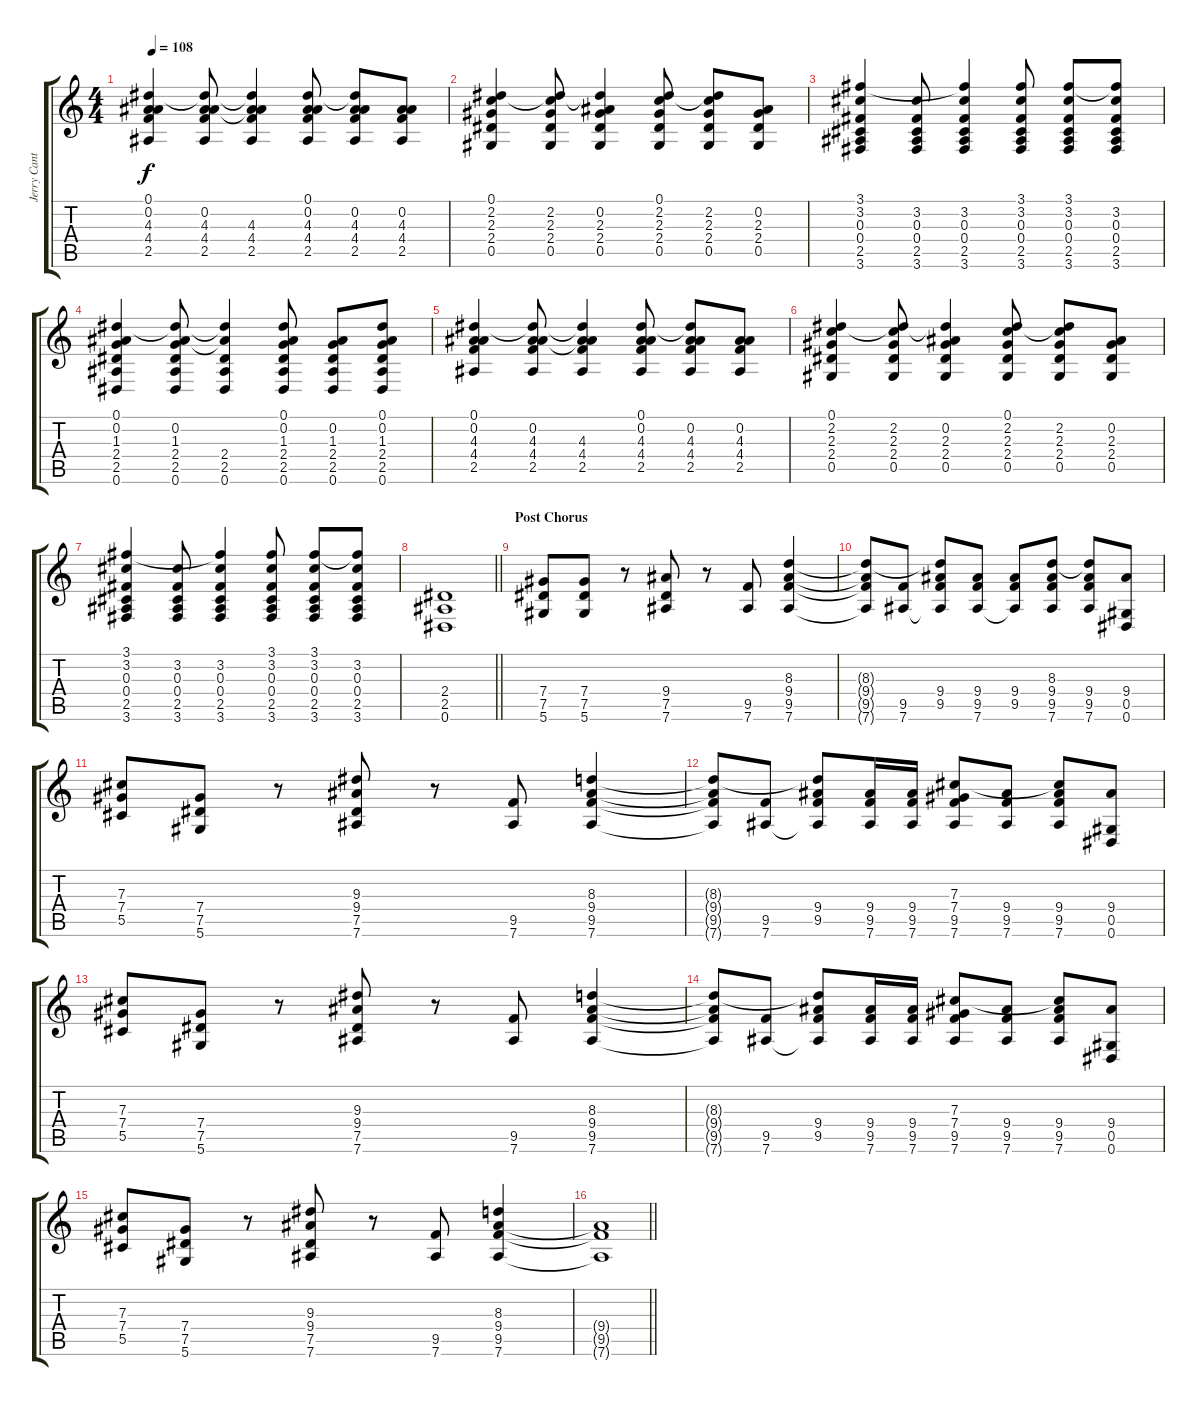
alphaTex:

\track ("Jerry Cantrell acoustic guitar" "Jerry Cant") {instrument acousticguitarsteel}
\staff {score tabs}
\tuning (Eb4 Bb3 Gb3 Db3 Ab2 Eb2) {hide}
\ts (4 4)
\tempo 108
\clef g2
\ks c
(0.1 0.2 4.3 4.4 2.5).4{dy f} (0.1{t} 0.2 4.3 4.4 2.5).8 (0.1{t} 0.2{t} 4.3 4.4 2.5).4 (0.1 0.2 4.3 4.4 2.5).8 (0.1{t} 0.2 4.3 4.4 2.5).8 (0.2 4.3 4.4 2.5).8 |
(0.1 2.2 2.3 2.4 0.5).4 (0.1{t} 2.2 2.3 2.4 0.5).8 (0.1{t} 0.2 2.3 2.4 0.5).4 (0.1 2.2 2.3 2.4 0.5).8 (0.1{t} 2.2 2.3 2.4 0.5).8 (0.2 2.3 2.4 0.5).8 |
(3.1 3.2 0.3 0.4 2.5 3.6).4 (3.2 0.3 0.4 2.5 3.6).8 (3.1{t} 3.2 0.3 0.4 2.5 3.6).4 (3.1 3.2 0.3 0.4 2.5 3.6).8 (3.1 3.2 0.3 0.4 2.5 3.6).8 (3.1{t} 3.2 0.3 0.4 2.5 3.6).8 |
(0.1 0.2 1.3 2.4 2.5 0.6).4 (0.1{t} 0.2 1.3 2.4 2.5 0.6).8 (0.1{t} 0.2{t} 2.4 2.5 0.6).4 (0.1 0.2 1.3 2.4 2.5 0.6).8 (0.2 1.3 2.4 2.5 0.6).8 (0.1 0.2 1.3 2.4 2.5 0.6).8 |
(0.1 0.2 4.3 4.4 2.5).4 (0.1{t} 0.2 4.3 4.4 2.5).8 (0.1{t} 0.2{t} 4.3 4.4 2.5).4 (0.1 0.2 4.3 4.4 2.5).8 (0.1{t} 0.2 4.3 4.4 2.5).8 (0.2 4.3 4.4 2.5).8 |
(0.1 2.2 2.3 2.4 0.5).4 (0.1{t} 2.2 2.3 2.4 0.5).8 (0.1{t} 0.2 2.3 2.4 0.5).4 (0.1 2.2 2.3 2.4 0.5).8 (0.1{t} 2.2 2.3 2.4 0.5).8 (0.2 2.3 2.4 0.5).8 |
(3.1 3.2 0.3 0.4 2.5 3.6).4 (3.2 0.3 0.4 2.5 3.6).8 (3.1{t} 3.2 0.3 0.4 2.5 3.6).4 (3.1 3.2 0.3 0.4 2.5 3.6).8 (3.1 3.2 0.3 0.4 2.5 3.6).8 (3.1{t} 3.2 0.3 0.4 2.5 3.6).8 |
\barLineRight lightlight
(2.4 2.5 0.6).1 |
\section ("" "Post Chorus")
(7.4 7.5 5.6).8 (7.4 7.5 5.6).8 r.8 (9.4 7.5 7.6).8 r.8 (9.5 7.6).8 (8.3 9.4 9.5 7.6).4 |
(8.3{t} 9.4{t} 9.5{t} 7.6{t}).8 (9.5 7.6).8 (8.3{t} 9.4 9.5 7.6{t}).8 (9.4 9.5 7.6).8 (9.4 9.5 7.6{t}).8 (8.3 9.4 9.5 7.6).8 (8.3{t} 9.4 9.5 7.6).8 (9.4 0.5 0.6).8 |
(7.3 7.4 5.5).8 (7.4 7.5 5.6).8 r.8 (9.3 9.4 7.5 7.6).8 r.8 (9.5 7.6).8 (8.3 9.4 9.5 7.6).4 |
(8.3{t} 9.4{t} 9.5{t} 7.6{t}).8 (9.5 7.6).8 (8.3{t} 9.4 9.5 7.6{t}).8 (9.4 9.5 7.6).16 (9.4 9.5 7.6).16 (7.3 7.4 9.5 7.6).8 (9.4 9.5 7.6).8 (7.3{t} 9.4 9.5 7.6).8 (9.4 0.5 0.6).8 |
(7.3 7.4 5.5).8 (7.4 7.5 5.6).8 r.8 (9.3 9.4 7.5 7.6).8 r.8 (9.5 7.6).8 (8.3 9.4 9.5 7.6).4 |
(8.3{t} 9.4{t} 9.5{t} 7.6{t}).8 (9.5 7.6).8 (8.3{t} 9.4 9.5 7.6{t}).8 (9.4 9.5 7.6).16 (9.4 9.5 7.6).16 (7.3 7.4 9.5 7.6).8 (9.4 9.5 7.6).8 (7.3{t} 9.4 9.5 7.6).8 (9.4 0.5 0.6).8 |
(7.3 7.4 5.5).8 (7.4 7.5 5.6).8 r.8 (9.3 9.4 7.5 7.6).8 r.8 (9.5 7.6).8 (8.3 9.4 9.5 7.6).4 |
\barLineRight lightlight
(9.4{t} 9.5{t} 7.6{t}).1
